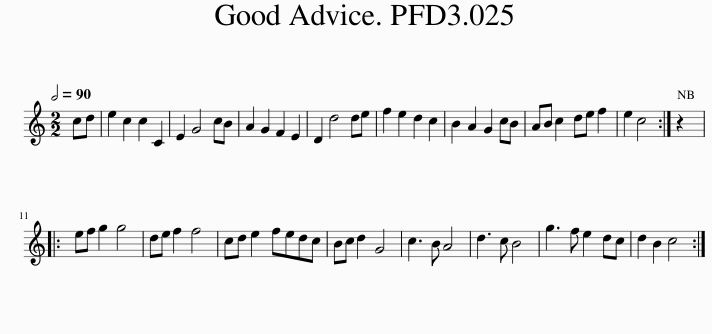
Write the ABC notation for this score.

X:1
L:1/8
Q:1/2=90
M:2/2
I:linebreak $
K:C
V:1 treble
V:1
 cd | e2 c2 c2 C2 | E2 G4 cB | A2 G2 F2 E2 | D2 d4 de | %5
 f2 e2 d2 c2 | B2 A2 G2 cB | AB c2 de f2 | e2 c4 :| z2 |:$ %10
 ef g2 g4 | de f2 f4 | cd e2 fedc | Bc d2 G4 | c3 B A4 | %15
 d3 c B4 | g3 f e2 dc | d2 B2 c4 :| %18
